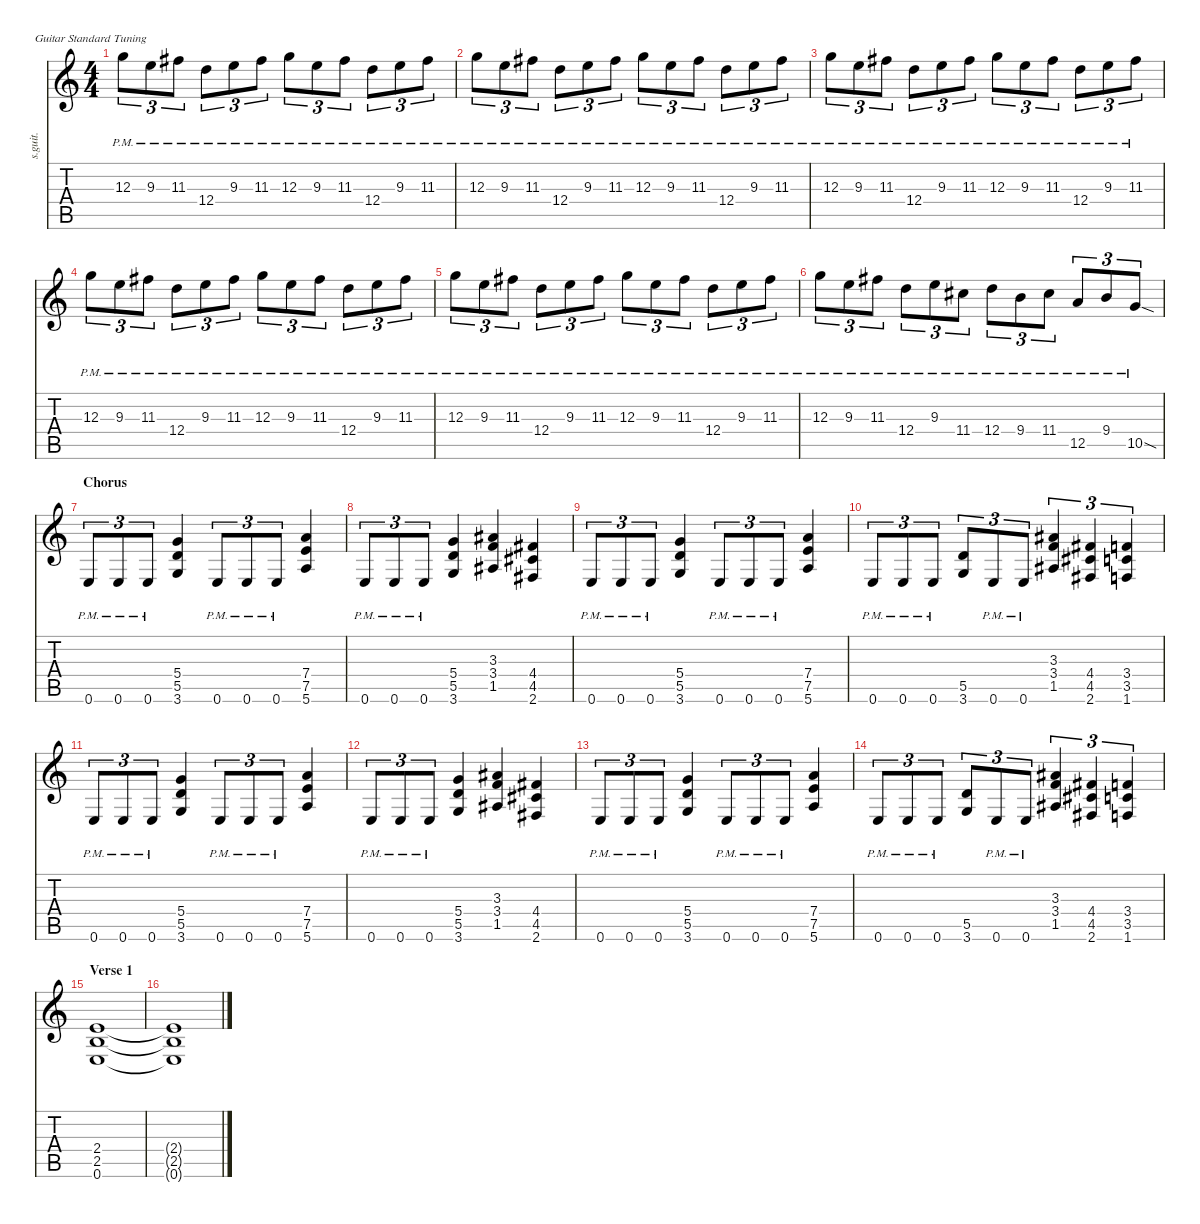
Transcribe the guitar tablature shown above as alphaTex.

\defaultSystemsLayout 4
\hideDynamics
\bracketExtendMode nobrackets
\track ("Kirk Hammett (Lead)" "s.guit.") {instrument distortionguitar}
\staff {score tabs}
\tuning (E4 B3 G3 D3 A2 E2)
\ts (4 4)
\tempo (118 hide)
\clef g2
\ks c
12.3{pm}.8{tu (3 2) lyrics (0 "") lyrics (1 "") lyrics (2 "") lyrics (3 "") lyrics (4 "") dy mf} 9.3{pm}.8{tu (3 2) lyrics (0 "") lyrics (1 "") lyrics (2 "") lyrics (3 "") lyrics (4 "")} 11.3{pm acc #}.8{tu (3 2) lyrics (0 "") lyrics (1 "") lyrics (2 "") lyrics (3 "") lyrics (4 "")} 12.4{pm}.8{tu (3 2) lyrics (0 "") lyrics (1 "") lyrics (2 "") lyrics (3 "") lyrics (4 "")} 9.3{pm}.8{tu (3 2) lyrics (0 "") lyrics (1 "") lyrics (2 "") lyrics (3 "") lyrics (4 "")} 11.3{pm acc #}.8{tu (3 2) lyrics (0 "") lyrics (1 "") lyrics (2 "") lyrics (3 "") lyrics (4 "")} 12.3{pm}.8{tu (3 2) lyrics (0 "") lyrics (1 "") lyrics (2 "") lyrics (3 "") lyrics (4 "")} 9.3{pm}.8{tu (3 2) lyrics (0 "") lyrics (1 "") lyrics (2 "") lyrics (3 "") lyrics (4 "")} 11.3{pm acc #}.8{tu (3 2) lyrics (0 "") lyrics (1 "") lyrics (2 "") lyrics (3 "") lyrics (4 "")} 12.4{pm}.8{tu (3 2) lyrics (0 "") lyrics (1 "") lyrics (2 "") lyrics (3 "") lyrics (4 "")} 9.3{pm}.8{tu (3 2) lyrics (0 "") lyrics (1 "") lyrics (2 "") lyrics (3 "") lyrics (4 "")} 11.3{pm acc #}.8{tu (3 2) lyrics (0 "") lyrics (1 "") lyrics (2 "") lyrics (3 "") lyrics (4 "")} |
12.3{pm}.8{tu (3 2) lyrics (0 "") lyrics (1 "") lyrics (2 "") lyrics (3 "") lyrics (4 "")} 9.3{pm}.8{tu (3 2) lyrics (0 "") lyrics (1 "") lyrics (2 "") lyrics (3 "") lyrics (4 "")} 11.3{pm acc #}.8{tu (3 2) lyrics (0 "") lyrics (1 "") lyrics (2 "") lyrics (3 "") lyrics (4 "")} 12.4{pm}.8{tu (3 2) lyrics (0 "") lyrics (1 "") lyrics (2 "") lyrics (3 "") lyrics (4 "")} 9.3{pm}.8{tu (3 2) lyrics (0 "") lyrics (1 "") lyrics (2 "") lyrics (3 "") lyrics (4 "")} 11.3{pm acc #}.8{tu (3 2) lyrics (0 "") lyrics (1 "") lyrics (2 "") lyrics (3 "") lyrics (4 "")} 12.3{pm}.8{tu (3 2) lyrics (0 "") lyrics (1 "") lyrics (2 "") lyrics (3 "") lyrics (4 "")} 9.3{pm}.8{tu (3 2) lyrics (0 "") lyrics (1 "") lyrics (2 "") lyrics (3 "") lyrics (4 "")} 11.3{pm acc #}.8{tu (3 2) lyrics (0 "") lyrics (1 "") lyrics (2 "") lyrics (3 "") lyrics (4 "")} 12.4{pm}.8{tu (3 2) lyrics (0 "") lyrics (1 "") lyrics (2 "") lyrics (3 "") lyrics (4 "")} 9.3{pm}.8{tu (3 2) lyrics (0 "") lyrics (1 "") lyrics (2 "") lyrics (3 "") lyrics (4 "")} 11.3{pm acc #}.8{tu (3 2) lyrics (0 "") lyrics (1 "") lyrics (2 "") lyrics (3 "") lyrics (4 "")} |
12.3{pm}.8{tu (3 2) lyrics (0 "") lyrics (1 "") lyrics (2 "") lyrics (3 "") lyrics (4 "")} 9.3{pm}.8{tu (3 2) lyrics (0 "") lyrics (1 "") lyrics (2 "") lyrics (3 "") lyrics (4 "")} 11.3{pm acc #}.8{tu (3 2) lyrics (0 "") lyrics (1 "") lyrics (2 "") lyrics (3 "") lyrics (4 "")} 12.4{pm}.8{tu (3 2) lyrics (0 "") lyrics (1 "") lyrics (2 "") lyrics (3 "") lyrics (4 "")} 9.3{pm}.8{tu (3 2) lyrics (0 "") lyrics (1 "") lyrics (2 "") lyrics (3 "") lyrics (4 "")} 11.3{pm acc #}.8{tu (3 2) lyrics (0 "") lyrics (1 "") lyrics (2 "") lyrics (3 "") lyrics (4 "")} 12.3{pm}.8{tu (3 2) lyrics (0 "") lyrics (1 "") lyrics (2 "") lyrics (3 "") lyrics (4 "")} 9.3{pm}.8{tu (3 2) lyrics (0 "") lyrics (1 "") lyrics (2 "") lyrics (3 "") lyrics (4 "")} 11.3{pm acc #}.8{tu (3 2) lyrics (0 "") lyrics (1 "") lyrics (2 "") lyrics (3 "") lyrics (4 "")} 12.4{pm}.8{tu (3 2) lyrics (0 "") lyrics (1 "") lyrics (2 "") lyrics (3 "") lyrics (4 "")} 9.3{pm}.8{tu (3 2) lyrics (0 "") lyrics (1 "") lyrics (2 "") lyrics (3 "") lyrics (4 "")} 11.3{pm acc #}.8{tu (3 2) lyrics (0 "") lyrics (1 "") lyrics (2 "") lyrics (3 "") lyrics (4 "")} |
12.3{pm}.8{tu (3 2) lyrics (0 "") lyrics (1 "") lyrics (2 "") lyrics (3 "") lyrics (4 "")} 9.3{pm}.8{tu (3 2) lyrics (0 "") lyrics (1 "") lyrics (2 "") lyrics (3 "") lyrics (4 "")} 11.3{pm acc #}.8{tu (3 2) lyrics (0 "") lyrics (1 "") lyrics (2 "") lyrics (3 "") lyrics (4 "")} 12.4{pm}.8{tu (3 2) lyrics (0 "") lyrics (1 "") lyrics (2 "") lyrics (3 "") lyrics (4 "")} 9.3{pm}.8{tu (3 2) lyrics (0 "") lyrics (1 "") lyrics (2 "") lyrics (3 "") lyrics (4 "")} 11.3{pm acc #}.8{tu (3 2) lyrics (0 "") lyrics (1 "") lyrics (2 "") lyrics (3 "") lyrics (4 "")} 12.3{pm}.8{tu (3 2) lyrics (0 "") lyrics (1 "") lyrics (2 "") lyrics (3 "") lyrics (4 "")} 9.3{pm}.8{tu (3 2) lyrics (0 "") lyrics (1 "") lyrics (2 "") lyrics (3 "") lyrics (4 "")} 11.3{pm acc #}.8{tu (3 2) lyrics (0 "") lyrics (1 "") lyrics (2 "") lyrics (3 "") lyrics (4 "")} 12.4{pm}.8{tu (3 2) lyrics (0 "") lyrics (1 "") lyrics (2 "") lyrics (3 "") lyrics (4 "")} 9.3{pm}.8{tu (3 2) lyrics (0 "") lyrics (1 "") lyrics (2 "") lyrics (3 "") lyrics (4 "")} 11.3{pm acc #}.8{tu (3 2) lyrics (0 "") lyrics (1 "") lyrics (2 "") lyrics (3 "") lyrics (4 "")} |
12.3{pm}.8{tu (3 2) lyrics (0 "") lyrics (1 "") lyrics (2 "") lyrics (3 "") lyrics (4 "")} 9.3{pm}.8{tu (3 2) lyrics (0 "") lyrics (1 "") lyrics (2 "") lyrics (3 "") lyrics (4 "")} 11.3{pm acc #}.8{tu (3 2) lyrics (0 "") lyrics (1 "") lyrics (2 "") lyrics (3 "") lyrics (4 "")} 12.4{pm}.8{tu (3 2) lyrics (0 "") lyrics (1 "") lyrics (2 "") lyrics (3 "") lyrics (4 "")} 9.3{pm}.8{tu (3 2) lyrics (0 "") lyrics (1 "") lyrics (2 "") lyrics (3 "") lyrics (4 "")} 11.3{pm acc #}.8{tu (3 2) lyrics (0 "") lyrics (1 "") lyrics (2 "") lyrics (3 "") lyrics (4 "")} 12.3{pm}.8{tu (3 2) lyrics (0 "") lyrics (1 "") lyrics (2 "") lyrics (3 "") lyrics (4 "")} 9.3{pm}.8{tu (3 2) lyrics (0 "") lyrics (1 "") lyrics (2 "") lyrics (3 "") lyrics (4 "")} 11.3{pm acc #}.8{tu (3 2) lyrics (0 "") lyrics (1 "") lyrics (2 "") lyrics (3 "") lyrics (4 "")} 12.4{pm}.8{tu (3 2) lyrics (0 "") lyrics (1 "") lyrics (2 "") lyrics (3 "") lyrics (4 "")} 9.3{pm}.8{tu (3 2) lyrics (0 "") lyrics (1 "") lyrics (2 "") lyrics (3 "") lyrics (4 "")} 11.3{pm acc #}.8{tu (3 2) lyrics (0 "") lyrics (1 "") lyrics (2 "") lyrics (3 "") lyrics (4 "")} |
12.3{pm}.8{tu (3 2) lyrics (0 "") lyrics (1 "") lyrics (2 "") lyrics (3 "") lyrics (4 "") dy f} 9.3{pm}.8{tu (3 2) lyrics (0 "") lyrics (1 "") lyrics (2 "") lyrics (3 "") lyrics (4 "")} 11.3{pm acc #}.8{tu (3 2) lyrics (0 "") lyrics (1 "") lyrics (2 "") lyrics (3 "") lyrics (4 "")} 12.4{pm}.8{tu (3 2) lyrics (0 "") lyrics (1 "") lyrics (2 "") lyrics (3 "") lyrics (4 "")} 9.3{pm}.8{tu (3 2) lyrics (0 "") lyrics (1 "") lyrics (2 "") lyrics (3 "") lyrics (4 "")} 11.4{pm acc #}.8{tu (3 2) lyrics (0 "") lyrics (1 "") lyrics (2 "") lyrics (3 "") lyrics (4 "")} 12.4{pm}.8{tu (3 2) lyrics (0 "") lyrics (1 "") lyrics (2 "") lyrics (3 "") lyrics (4 "")} 9.4{pm}.8{tu (3 2) lyrics (0 "") lyrics (1 "") lyrics (2 "") lyrics (3 "") lyrics (4 "")} 11.4{pm acc #}.8{tu (3 2) lyrics (0 "") lyrics (1 "") lyrics (2 "") lyrics (3 "") lyrics (4 "")} 12.5{pm}.8{tu (3 2) lyrics (0 "") lyrics (1 "") lyrics (2 "") lyrics (3 "") lyrics (4 "")} 9.4{pm}.8{tu (3 2) lyrics (0 "") lyrics (1 "") lyrics (2 "") lyrics (3 "") lyrics (4 "")} 10.5{sod pm}.8{tu (3 2) lyrics (0 "") lyrics (1 "") lyrics (2 "") lyrics (3 "") lyrics (4 "")} |
\section ("" "Chorus")
0.6{pm}.8{tu (3 2) lyrics (0 "") lyrics (1 "") lyrics (2 "") lyrics (3 "") lyrics (4 "")} 0.6{pm}.8{tu (3 2) lyrics (0 "") lyrics (1 "") lyrics (2 "") lyrics (3 "") lyrics (4 "")} 0.6{pm}.8{tu (3 2) lyrics (0 "") lyrics (1 "") lyrics (2 "") lyrics (3 "") lyrics (4 "")} (5.4 5.5 3.6).4{lyrics (0 "") lyrics (1 "") lyrics (2 "") lyrics (3 "") lyrics (4 "")} 0.6{pm}.8{tu (3 2) lyrics (0 "") lyrics (1 "") lyrics (2 "") lyrics (3 "") lyrics (4 "")} 0.6{pm}.8{tu (3 2) lyrics (0 "") lyrics (1 "") lyrics (2 "") lyrics (3 "") lyrics (4 "")} 0.6{pm}.8{tu (3 2) lyrics (0 "") lyrics (1 "") lyrics (2 "") lyrics (3 "") lyrics (4 "")} (7.4 7.5 5.6).4{lyrics (0 "") lyrics (1 "") lyrics (2 "") lyrics (3 "") lyrics (4 "")} |
0.6{pm}.8{tu (3 2) lyrics (0 "") lyrics (1 "") lyrics (2 "") lyrics (3 "") lyrics (4 "")} 0.6{pm}.8{tu (3 2) lyrics (0 "") lyrics (1 "") lyrics (2 "") lyrics (3 "") lyrics (4 "")} 0.6{pm}.8{tu (3 2) lyrics (0 "") lyrics (1 "") lyrics (2 "") lyrics (3 "") lyrics (4 "")} (5.4 5.5 3.6).4{lyrics (0 "") lyrics (1 "") lyrics (2 "") lyrics (3 "") lyrics (4 "")} (3.3{acc #} 3.4 1.5{acc #}).4{lyrics (0 "") lyrics (1 "") lyrics (2 "") lyrics (3 "") lyrics (4 "")} (4.4{acc #} 4.5{acc #} 2.6{acc #}).4{lyrics (0 "") lyrics (1 "") lyrics (2 "") lyrics (3 "") lyrics (4 "")} |
0.6{pm}.8{tu (3 2) lyrics (0 "") lyrics (1 "") lyrics (2 "") lyrics (3 "") lyrics (4 "")} 0.6{pm}.8{tu (3 2) lyrics (0 "") lyrics (1 "") lyrics (2 "") lyrics (3 "") lyrics (4 "")} 0.6{pm}.8{tu (3 2) lyrics (0 "") lyrics (1 "") lyrics (2 "") lyrics (3 "") lyrics (4 "")} (5.4 5.5 3.6).4{lyrics (0 "") lyrics (1 "") lyrics (2 "") lyrics (3 "") lyrics (4 "")} 0.6{pm}.8{tu (3 2) lyrics (0 "") lyrics (1 "") lyrics (2 "") lyrics (3 "") lyrics (4 "")} 0.6{pm}.8{tu (3 2) lyrics (0 "") lyrics (1 "") lyrics (2 "") lyrics (3 "") lyrics (4 "")} 0.6{pm}.8{tu (3 2) lyrics (0 "") lyrics (1 "") lyrics (2 "") lyrics (3 "") lyrics (4 "")} (7.4 7.5 5.6).4{lyrics (0 "") lyrics (1 "") lyrics (2 "") lyrics (3 "") lyrics (4 "")} |
0.6{pm}.8{tu (3 2) lyrics (0 "") lyrics (1 "") lyrics (2 "") lyrics (3 "") lyrics (4 "")} 0.6{pm}.8{tu (3 2) lyrics (0 "") lyrics (1 "") lyrics (2 "") lyrics (3 "") lyrics (4 "")} 0.6{pm}.8{tu (3 2) lyrics (0 "") lyrics (1 "") lyrics (2 "") lyrics (3 "") lyrics (4 "")} (5.5 3.6).8{tu (3 2) lyrics (0 "") lyrics (1 "") lyrics (2 "") lyrics (3 "") lyrics (4 "")} 0.6{pm}.8{tu (3 2) lyrics (0 "") lyrics (1 "") lyrics (2 "") lyrics (3 "") lyrics (4 "")} 0.6{pm}.8{tu (3 2) lyrics (0 "") lyrics (1 "") lyrics (2 "") lyrics (3 "") lyrics (4 "")} (3.3{acc #} 3.4 1.5{acc #}).4{tu (3 2) lyrics (0 "") lyrics (1 "") lyrics (2 "") lyrics (3 "") lyrics (4 "")} (4.4{acc #} 4.5{acc #} 2.6{acc #}).4{tu (3 2) lyrics (0 "") lyrics (1 "") lyrics (2 "") lyrics (3 "") lyrics (4 "")} (3.4 3.5 1.6).4{tu (3 2) lyrics (0 "") lyrics (1 "") lyrics (2 "") lyrics (3 "") lyrics (4 "")} |
0.6{pm}.8{tu (3 2) lyrics (0 "") lyrics (1 "") lyrics (2 "") lyrics (3 "") lyrics (4 "")} 0.6{pm}.8{tu (3 2) lyrics (0 "") lyrics (1 "") lyrics (2 "") lyrics (3 "") lyrics (4 "")} 0.6{pm}.8{tu (3 2) lyrics (0 "") lyrics (1 "") lyrics (2 "") lyrics (3 "") lyrics (4 "")} (5.4 5.5 3.6).4{lyrics (0 "") lyrics (1 "") lyrics (2 "") lyrics (3 "") lyrics (4 "")} 0.6{pm}.8{tu (3 2) lyrics (0 "") lyrics (1 "") lyrics (2 "") lyrics (3 "") lyrics (4 "")} 0.6{pm}.8{tu (3 2) lyrics (0 "") lyrics (1 "") lyrics (2 "") lyrics (3 "") lyrics (4 "")} 0.6{pm}.8{tu (3 2) lyrics (0 "") lyrics (1 "") lyrics (2 "") lyrics (3 "") lyrics (4 "")} (7.4 7.5 5.6).4{lyrics (0 "") lyrics (1 "") lyrics (2 "") lyrics (3 "") lyrics (4 "")} |
0.6{pm}.8{tu (3 2) lyrics (0 "") lyrics (1 "") lyrics (2 "") lyrics (3 "") lyrics (4 "")} 0.6{pm}.8{tu (3 2) lyrics (0 "") lyrics (1 "") lyrics (2 "") lyrics (3 "") lyrics (4 "")} 0.6{pm}.8{tu (3 2) lyrics (0 "") lyrics (1 "") lyrics (2 "") lyrics (3 "") lyrics (4 "")} (5.4 5.5 3.6).4{lyrics (0 "") lyrics (1 "") lyrics (2 "") lyrics (3 "") lyrics (4 "")} (3.3{acc #} 3.4 1.5{acc #}).4{lyrics (0 "") lyrics (1 "") lyrics (2 "") lyrics (3 "") lyrics (4 "")} (4.4{acc #} 4.5{acc #} 2.6{acc #}).4{lyrics (0 "") lyrics (1 "") lyrics (2 "") lyrics (3 "") lyrics (4 "")} |
0.6{pm}.8{tu (3 2) lyrics (0 "") lyrics (1 "") lyrics (2 "") lyrics (3 "") lyrics (4 "")} 0.6{pm}.8{tu (3 2) lyrics (0 "") lyrics (1 "") lyrics (2 "") lyrics (3 "") lyrics (4 "")} 0.6{pm}.8{tu (3 2) lyrics (0 "") lyrics (1 "") lyrics (2 "") lyrics (3 "") lyrics (4 "")} (5.4 5.5 3.6).4{lyrics (0 "") lyrics (1 "") lyrics (2 "") lyrics (3 "") lyrics (4 "")} 0.6{pm}.8{tu (3 2) lyrics (0 "") lyrics (1 "") lyrics (2 "") lyrics (3 "") lyrics (4 "")} 0.6{pm}.8{tu (3 2) lyrics (0 "") lyrics (1 "") lyrics (2 "") lyrics (3 "") lyrics (4 "")} 0.6{pm}.8{tu (3 2) lyrics (0 "") lyrics (1 "") lyrics (2 "") lyrics (3 "") lyrics (4 "")} (7.4 7.5 5.6).4{lyrics (0 "") lyrics (1 "") lyrics (2 "") lyrics (3 "") lyrics (4 "")} |
0.6{pm}.8{tu (3 2) lyrics (0 "") lyrics (1 "") lyrics (2 "") lyrics (3 "") lyrics (4 "")} 0.6{pm}.8{tu (3 2) lyrics (0 "") lyrics (1 "") lyrics (2 "") lyrics (3 "") lyrics (4 "")} 0.6{pm}.8{tu (3 2) lyrics (0 "") lyrics (1 "") lyrics (2 "") lyrics (3 "") lyrics (4 "")} (5.5 3.6).8{tu (3 2) lyrics (0 "") lyrics (1 "") lyrics (2 "") lyrics (3 "") lyrics (4 "")} 0.6{pm}.8{tu (3 2) lyrics (0 "") lyrics (1 "") lyrics (2 "") lyrics (3 "") lyrics (4 "")} 0.6{pm}.8{tu (3 2) lyrics (0 "") lyrics (1 "") lyrics (2 "") lyrics (3 "") lyrics (4 "")} (3.3{acc #} 3.4 1.5{acc #}).4{tu (3 2) lyrics (0 "") lyrics (1 "") lyrics (2 "") lyrics (3 "") lyrics (4 "")} (4.4{acc #} 4.5{acc #} 2.6{acc #}).4{tu (3 2) lyrics (0 "") lyrics (1 "") lyrics (2 "") lyrics (3 "") lyrics (4 "")} (3.4 3.5 1.6).4{tu (3 2) lyrics (0 "") lyrics (1 "") lyrics (2 "") lyrics (3 "") lyrics (4 "")} |
\section ("" "Verse 1")
(2.4 2.5 0.6).1{lyrics (0 "") lyrics (1 "") lyrics (2 "") lyrics (3 "") lyrics (4 "")} |
(2.4{t} 2.5{t} 0.6{t}).1{lyrics (0 "") lyrics (1 "") lyrics (2 "") lyrics (3 "") lyrics (4 "") dy mf}
